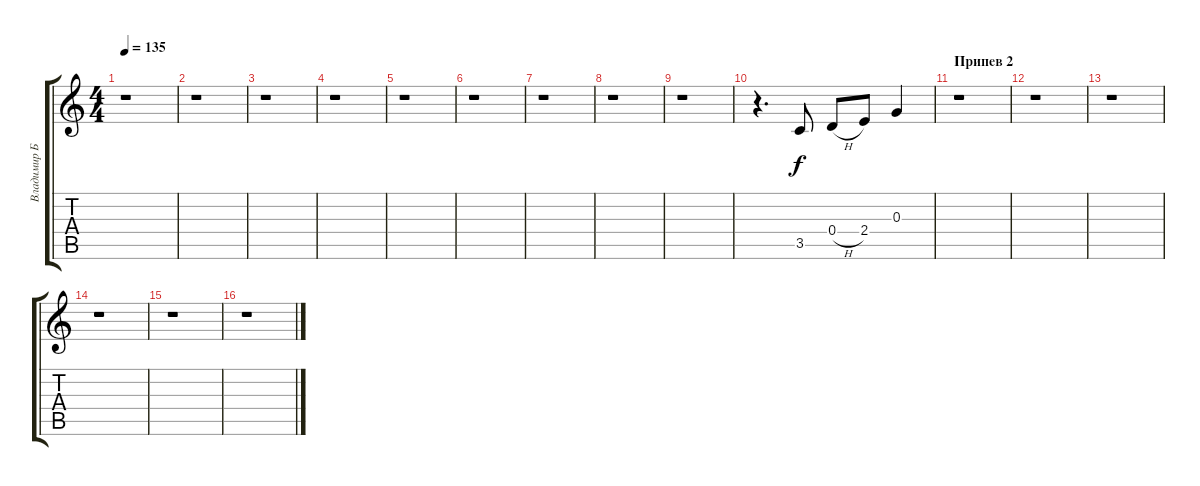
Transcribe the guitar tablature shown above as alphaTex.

\track ("Владимир Бегунов" "Владимир Б") {instrument electricguitarclean}
\staff {score tabs}
\tuning (E4 B3 G3 D3 A2 E2) {hide}
\ts (4 4)
\tempo 135
\clef g2
\ks c
r.1{dy f} |
r.1 |
r.1 |
r.1 |
r.1 |
r.1 |
r.1 |
r.1 |
r.1 |
r.4{d} 3.5.8 0.4{h}.8 2.4.8 0.3.4 |
\section ("" "Припев 2")
r.1 |
r.1 |
r.1 |
r.1 |
r.1 |
r.1
